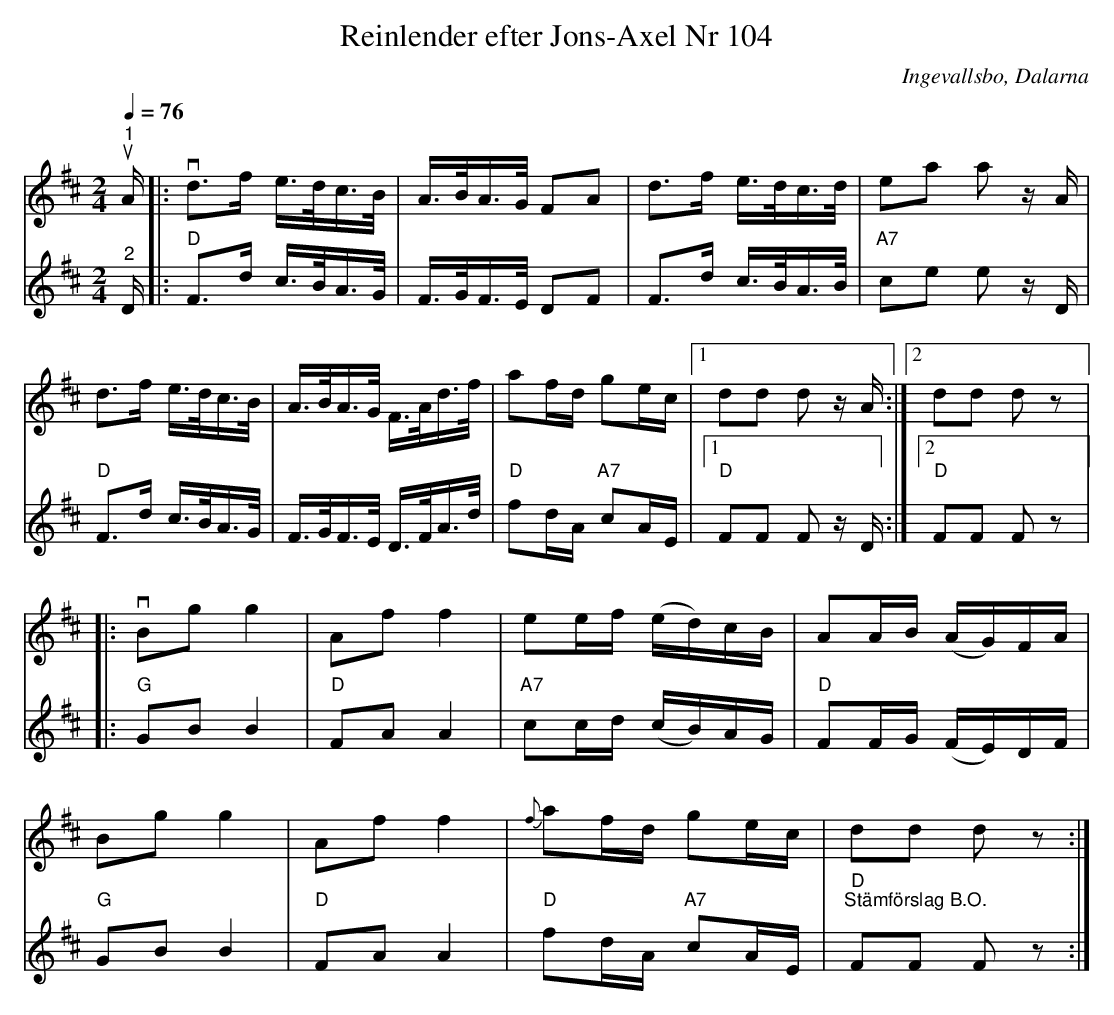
X:1
T:Reinlender efter Jons-Axel Nr 104
O:Ingevallsbo, Dalarna
L:1/16
Q:1/4=76
M:2/4
K:D
V:1
"^1"u A |:v d2>f2 e>dc>B | A>BA>G F2A2 | d2>f2 e>dc>d | e2a2 a2 z A |
d2>f2 e>dc>B | A>BA>G F>Ad>f | a2fd g2ec |1 d2d2 d2 z A :|2 d2d2 d2 z2 |:
v B2g2 g4 | A2f2 f4 | e2ef (ed)cB | A2AB (AG)FA |
B2g2 g4 | A2f2 f4 |{f} a2fd g2ec | d2d2 d2 z2 :|
V:2
"^2" D |:"D" F2>d2 c>BA>G | F>GF>E D2F2 | F2>d2 c>BA>B |"A7" c2e2 e2 z D |
"D" F2>d2 c>BA>G | F>GF>E D>FA>d |"D" f2dA"A7" c2AE |1"D" F2F2 F2 z D :|2"D" F2F2 F2 z2 |:
"G" G2B2 B4 | "D" F2A2 A4 |"A7" c2cd (cB)AG | "D" F2FG (FE)DF |
"G" G2B2 B4 |"D" F2A2 A4 | "D" f2dA"A7" c2AE |"D" "^Stämförslag B.O." F2F2 F2 z2 :|
